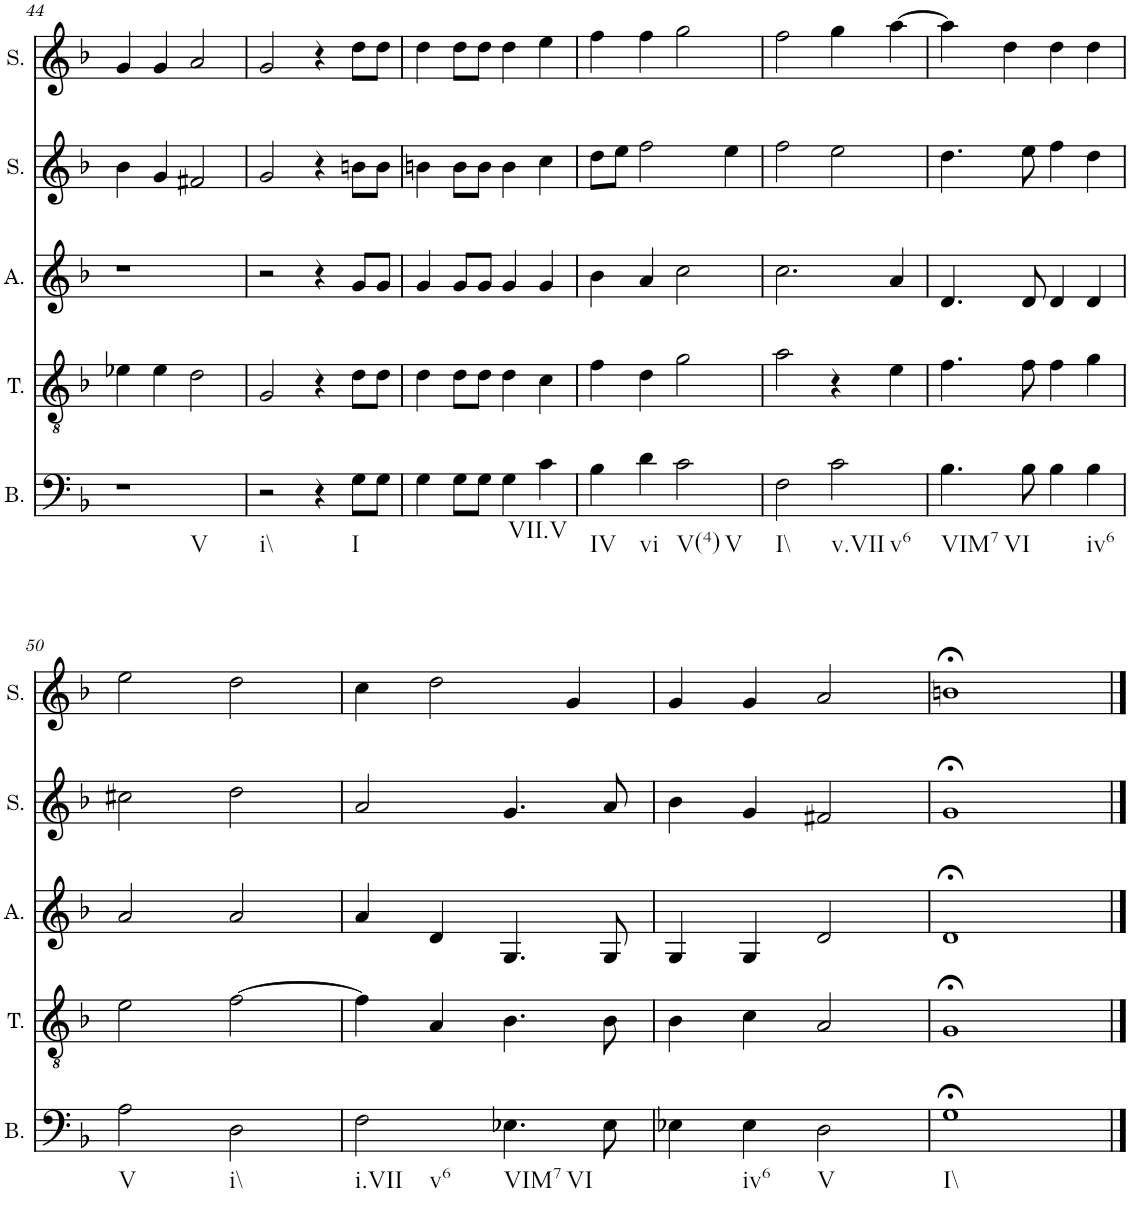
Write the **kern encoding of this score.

**kern	**kern	**kern	**kern	**kern
*part5	*part4	*part3	*part2	*part1
*staff5	*staff4	*staff3	*staff2	*staff1
*I"Bass	*I"Tenor	*I"Alto	*I"Soprano	*I"Soprano
*I'B.	*I'T.	*I'A.	*I'S.	*I'S.
!!LO:PB:g=z
*clefF4	*clefGv2	*clefG2	*clefG2	*clefG2
*k[b-]	*k[b-]	*k[b-]	*k[b-]	*k[b-]
*M4/4	*M4/4	*M4/4	*M4/4	*M4/4
=44	=44	=44	=44	=44
!LO:TX:b:t=V	!	!	!	!
1r	4e-X\	1r	4b-\	4g/
.	4e-\	.	4g/	4g/
.	2d\	.	2f#X/	2a/
=45	=45	=45	=45	=45
!LO:TX:b:t=i\\	!	!	!	!
2r	2G/	2r	2g/	2g/
4r	4r	4r	4r	4r
!LO:TX:b:t=I	!	!	!	!
8G\L	8d\L	8g/L	8bn\L	8dd\L
8G\J	8d\J	8g/J	8b\J	8dd\J
=46	=46	=46	=46	=46
4G\	4d\	4g/	4bn\	4dd\
8G\L	8d\L	8g/L	8b\L	8dd\L
8G\J	8d\J	8g/J	8b\J	8dd\J
4G\	4d\	4g/	4b\	4dd\
!LO:TX:b:t=VII.V	!	!	!	!
4c\	4c\	4g/	4cc\	4ee\
=47	=47	=47	=47	=47
!LO:TX:b:t=IV	!	!	!	!
4B-\	4f\	4b-\	8dd\L	4ff\
.	.	.	8ee\J	.
!LO:TX:b:t=vi	!	!	!	!
4d\	4d\	4a/	2ff\	4ff\
!LO:TX:b:t=V(4)	!	!	!	!
!LO:TX:b:t=V	!	!	!	!
2c\	2g\	2cc\	.	2gg\
.	.	.	4ee\	.
=48	=48	=48	=48	=48
!LO:TX:b:t=I\\	!	!	!	!
2F\	2a\	2.cc\	2ff\	2ff\
!LO:TX:b:t=v.VII	!	!	!	!
!LO:TX:b:t=v6	!	!	!	!
2c\	4r	.	2ee\	4gg\
.	4e\	4a/	.	[4aa\
=49	=49	=49	=49	=49
!LO:TX:b:t=VIM7	!	!	!	!
!LO:TX:b:t=VI	!	!	!	!
4.B-\	4.f\	4.d/	4.dd\	4aa\]
.	.	.	.	4dd\
8B-\	8f\	8d/	8ee\	.
4B-\	4f\	4d/	4ff\	4dd\
!LO:TX:b:t=iv6	!	!	!	!
4B-\	4g\	4d/	4dd\	4dd\
!!LO:LB:g=z
=50	=50	=50	=50	=50
!LO:TX:b:t=V	!	!	!	!
2A\	2e\	2a/	2cc#X\	2ee\
!LO:TX:b:t=i\\	!	!	!	!
2D\	[2f\	2a/	2dd\	2dd\
=51	=51	=51	=51	=51
!LO:TX:b:t=i.VII	!	!	!	!
!LO:TX:b:t=v6	!	!	!	!
2F\	4f\]	4a/	2a/	4cc\
.	4A/	4d/	.	2dd\
!LO:TX:b:t=VIM7	!	!	!	!
!LO:TX:b:t=VI	!	!	!	!
4.E-X\	4.B-\	4.G/	4.g/	.
.	.	.	.	4g/
8E-\	8B-\	8G/	8a/	.
=52	=52	=52	=52	=52
4E-X\	4B-\	4G/	4b-\	4g/
!LO:TX:b:t=iv6	!	!	!	!
4E-\	4c\	4G/	4g/	4g/
!LO:TX:b:t=V	!	!	!	!
2D\	2A/	2d/	2f#X/	2a/
=53	=53	=53	=53	=53
!LO:TX:b:t=I\\	!	!	!	!
1G;<	1G;<	1d;<	1g;<	1bn;<
==	==	==	==	==
*-	*-	*-	*-	*-
